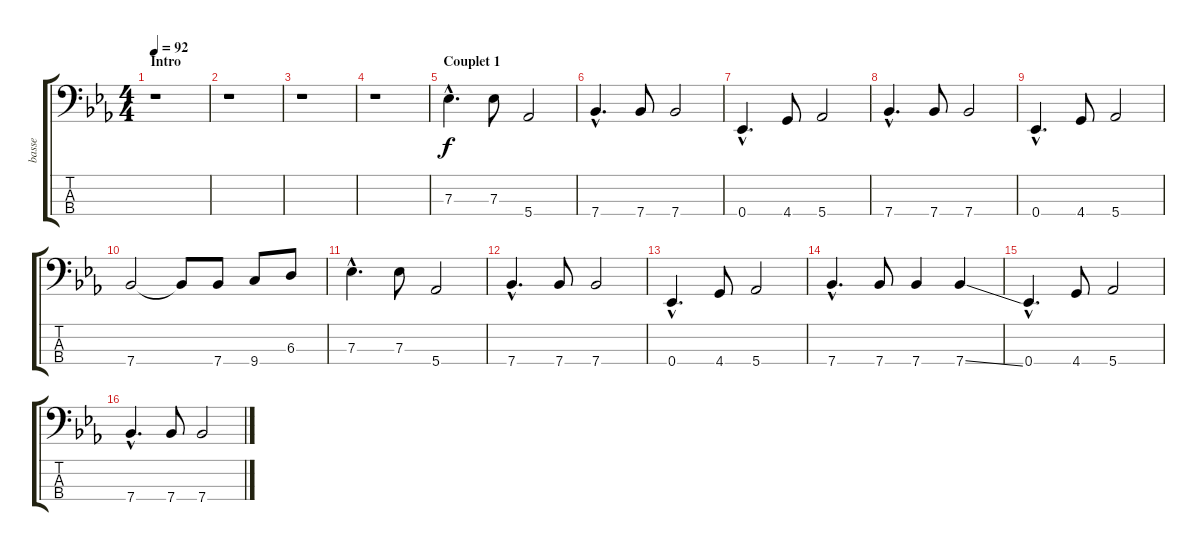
\track ("basse" "basse") {instrument electricbassfinger}
\staff {score tabs}
\tuning (Gb2 Db2 Ab1 Eb1) {hide}
\ts (4 4)
\section ("" "Intro")
\tempo 92
\clef f4
\ks eb
r.1{dy f instrument electricbassfinger} |
r.1 |
r.1 |
r.1 |
\section ("" "Couplet 1")
7.3{hac}.4{d} 7.3.8 5.4.2 |
7.4{hac}.4{d} 7.4.8 7.4.2 |
0.4{hac}.4{d} 4.4.8 5.4.2 |
7.4{hac}.4{d} 7.4.8 7.4.2 |
0.4{hac}.4{d} 4.4.8 5.4.2 |
7.4.2 7.4{t}.8 7.4.8 9.4.8 6.3.8 |
7.3{hac}.4{d} 7.3.8 5.4.2 |
7.4{hac}.4{d} 7.4.8 7.4.2 |
0.4{hac}.4{d} 4.4.8 5.4.2 |
7.4{hac}.4{d} 7.4.8 7.4.4 7.4{ss}.4 |
0.4{hac}.4{d} 4.4.8 5.4.2 |
7.4{hac}.4{d} 7.4.8 7.4.2
